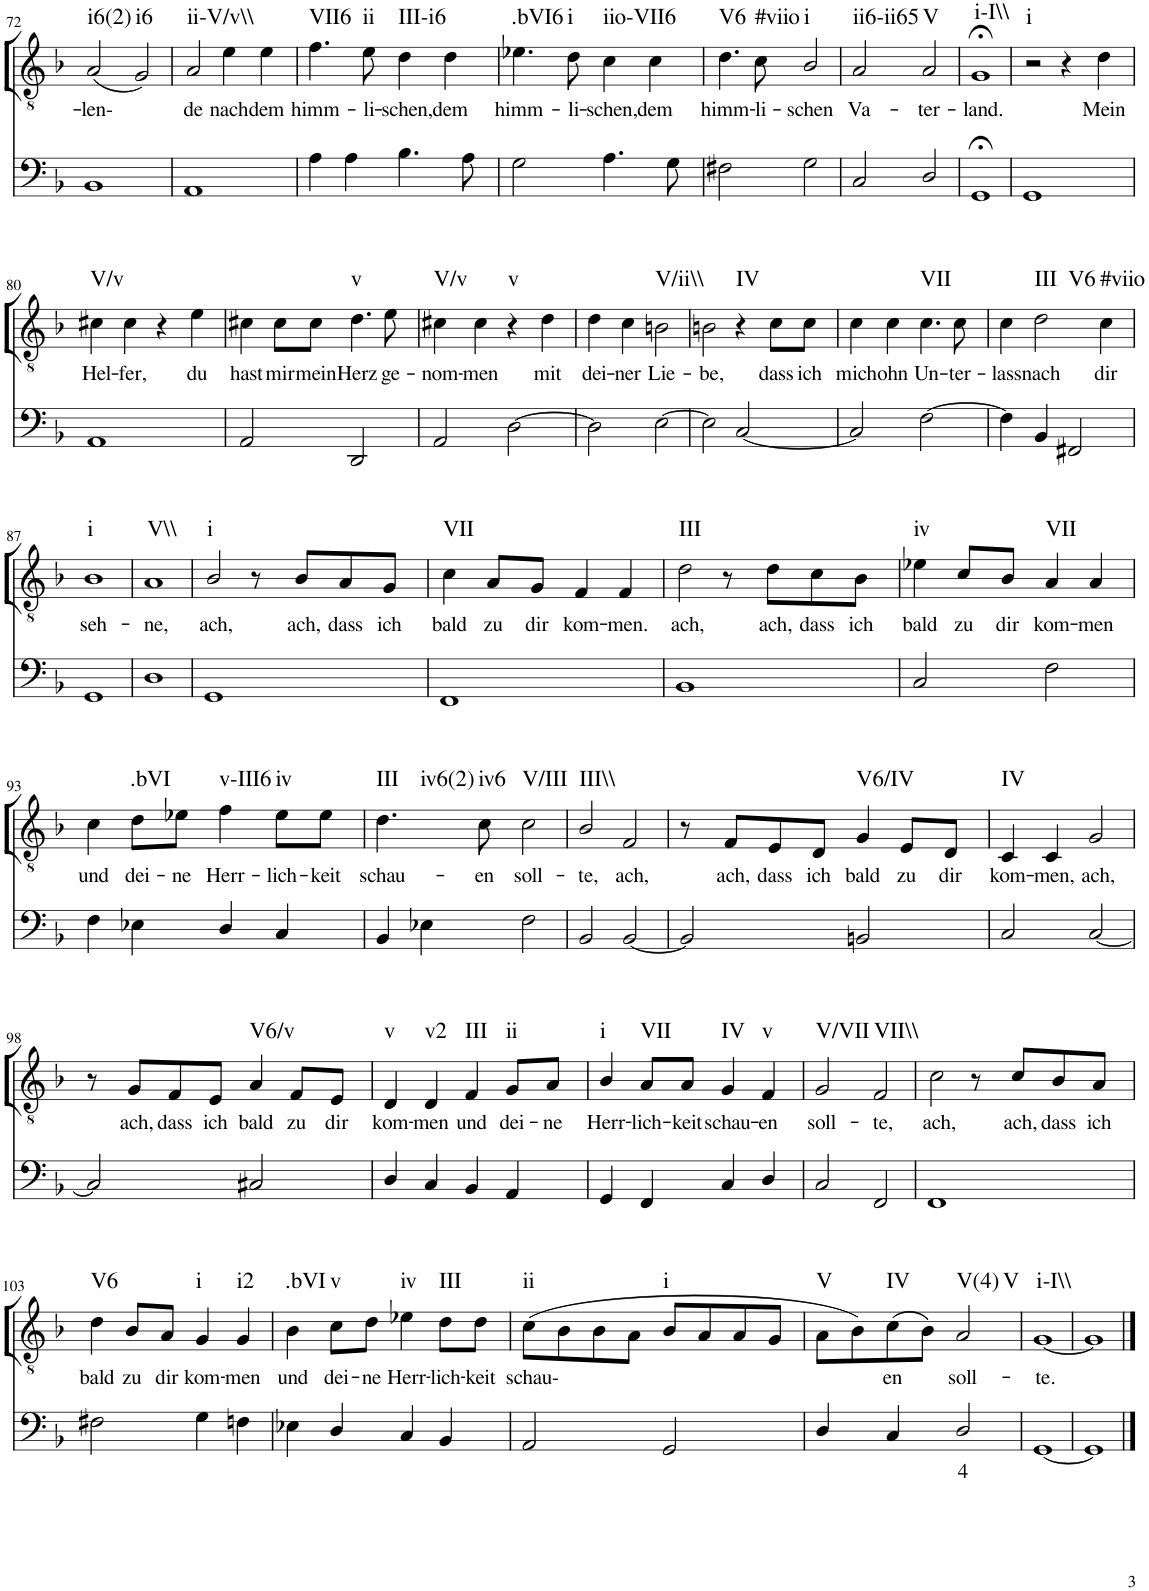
**kern	**text	**kern	**text	**harte
*part2	*part2	*part1	*part1	*part1
*staff2	*staff2	*staff1	*staff1	*
*I"Continuo	*	*I"Tenor	*	*
!!LO:PB:g=z
*clefF4	*	*clefGv2	*	*
*k[b-]	*	*k[b-]	*	*
*M4/4	*	*M4/4	*	*
=72	=72	=72	=72	=72
!	!	!	!LO:LY:b	!LO:H:kt=i6(2)
1BB-	.	(2A/	len-	N
!	!	!	!	!LO:H:kt=i6
.	.	2G/)	.	N
=73	=73	=73	=73	=73
!	!	!	!LO:LY:b	!LO:H:kt=ii-V/v\\
1AA	.	2A/	de	N
!	!	!	!LO:LY:b	!
.	.	4e\	nach	.
!	!	!	!LO:LY:b	!
.	.	4e\	dem	.
=74	=74	=74	=74	=74
!	!	!	!LO:LY:b	!LO:H:kt=VII6
4A\	.	4.f\	himm-	N
4A\	.	.	.	.
!	!	!	!LO:LY:b	!LO:H:kt=ii
.	.	8e\	li-	N
!	!	!	!LO:LY:b	!LO:H:kt=III-i6
4.B-\	.	4d\	schen,	N
!	!	!	!LO:LY:b	!
.	.	4d\	dem	.
8A\	.	.	.	.
=75	=75	=75	=75	=75
!	!	!	!LO:LY:b	!LO:H:kt=.bVI6
2G\	.	4.e-X\	himm-	N
!	!	!	!LO:LY:b	!LO:H:kt=i
.	.	8d\	li-	N
!	!	!	!LO:LY:b	!LO:H:kt=iio-VII6
4.A\	.	4c\	schen,	N
!	!	!	!LO:LY:b	!
.	.	4c\	dem	.
8G\	.	.	.	.
=76	=76	=76	=76	=76
!	!	!	!LO:LY:b	!LO:H:kt=V6
2F#X\	.	4.d\	himm-	N
!	!	!	!LO:LY:b	!LO:H:kt=#viio
.	.	8c\	li-	N
!	!	!	!LO:LY:b	!LO:H:kt=i
2G\	.	2B-/	schen	N
=77	=77	=77	=77	=77
!	!	!	!LO:LY:b	!LO:H:kt=ii6-ii65
2C/	.	2A/	Va-	N
!	!	!	!LO:LY:b	!LO:H:kt=V
2D/	.	2A/	ter-	N
=78	=78	=78	=78	=78
!	!	!	!LO:LY:b	!LO:H:kt=i-I\\
1GG;<	.	1G;<	land.	N
=79	=79	=79	=79	=79
!	!	!	!	!LO:H:kt=i
1GG	.	2r	.	N
.	.	4r	.	.
!	!	!	!LO:LY:b	!
.	.	4d\	Mein	.
!!LO:LB:g=z
=80	=80	=80	=80	=80
!	!	!	!LO:LY:b	!LO:H:kt=V/v
1AA	.	4c#X\	Hel-	N
!	!	!	!LO:LY:b	!
.	.	4c#\	fer,	.
.	.	4r	.	.
!	!	!	!LO:LY:b	!
.	.	4e\	du	.
=81	=81	=81	=81	=81
!	!	!	!LO:LY:b	!
2AA/	.	4c#X\	hast	.
!	!	!	!LO:LY:b	!
.	.	8c#\L	mir	.
!	!	!	!LO:LY:b	!
.	.	8c#\J	mein	.
!	!	!	!LO:LY:b	!LO:H:kt=v
2DD/	.	4.d\	Herz	N
!	!	!	!LO:LY:b	!
.	.	8e\	ge-	.
=82	=82	=82	=82	=82
!	!	!	!LO:LY:b	!LO:H:kt=V/v
2AA/	.	4c#X\	nom-	N
!	!	!	!LO:LY:b	!
.	.	4c#\	men	.
!	!	!	!	!LO:H:kt=v
[2D\	.	4r	.	N
!	!	!	!LO:LY:b	!
.	.	4d\	mit	.
=83	=83	=83	=83	=83
!	!	!	!LO:LY:b	!
2D\]	.	4d\	dei-	.
!	!	!	!LO:LY:b	!
.	.	4c\	ner	.
!	!	!	!LO:LY:b	!LO:H:kt=V/ii\\
[2E\	.	2Bn\	Lie-	N
=84	=84	=84	=84	=84
!	!	!	!LO:LY:b	!
2E\]	.	2Bn\	be,	.
!	!	!	!	!LO:H:kt=IV
[2C/	.	4r	.	N
!	!	!	!LO:LY:b	!
.	.	8c\L	dass	.
!	!	!	!LO:LY:b	!
.	.	8c\J	ich	.
=85	=85	=85	=85	=85
!	!	!	!LO:LY:b	!
2C/]	.	4c\	mich	.
!	!	!	!LO:LY:b	!
.	.	4c\	ohn	.
!	!	!	!LO:LY:b	!LO:H:kt=VII
[2F\	.	4.c\	Un-	N
!	!	!	!LO:LY:b	!
.	.	8c\	ter-	.
=86	=86	=86	=86	=86
!	!	!	!LO:LY:b	!
4F\]	.	4c\	lass	.
!	!	!	!LO:LY:b	!LO:H:n=1:kt=III
!	!	!	!	!LO:H:n=2:kt=V6
4BB-/	.	2d\	nach	N N
2FF#X/	.	.	.	.
!	!	!	!LO:LY:b	!LO:H:kt=#viio
.	.	4c\	dir	N
!!LO:LB:g=z
=87	=87	=87	=87	=87
!	!	!	!LO:LY:b	!LO:H:kt=i
1GG	.	1B-	seh-	N
=88	=88	=88	=88	=88
!	!	!	!LO:LY:b	!LO:H:kt=V\\
1D	.	1A	ne,	N
=89	=89	=89	=89	=89
!	!	!	!LO:LY:b	!LO:H:kt=i
1GG	.	2B-/	ach,	N
.	.	8r	.	.
!	!	!	!LO:LY:b	!
.	.	8B-/L	ach,	.
!	!	!	!LO:LY:b	!
.	.	8A/	dass	.
!	!	!	!LO:LY:b	!
.	.	8G/J	ich	.
=90	=90	=90	=90	=90
!	!	!	!LO:LY:b	!LO:H:kt=VII
1FF	.	4c\	bald	N
!	!	!	!LO:LY:b	!
.	.	8A/L	zu	.
!	!	!	!LO:LY:b	!
.	.	8G/J	dir	.
!	!	!	!LO:LY:b	!
.	.	4F/	kom-	.
!	!	!	!LO:LY:b	!
.	.	4F/	men.	.
=91	=91	=91	=91	=91
!	!	!	!LO:LY:b	!LO:H:kt=III
1BB-	.	2d\	ach,	N
.	.	8r	.	.
!	!	!	!LO:LY:b	!
.	.	8d\L	ach,	.
!	!	!	!LO:LY:b	!
.	.	8c\	dass	.
!	!	!	!LO:LY:b	!
.	.	8B-\J	ich	.
=92	=92	=92	=92	=92
!	!	!	!LO:LY:b	!LO:H:kt=iv
2C/	.	4e-X\	bald	N
!	!	!	!LO:LY:b	!
.	.	8c/L	zu	.
!	!	!	!LO:LY:b	!
.	.	8B-/J	dir	.
!	!	!	!LO:LY:b	!LO:H:kt=VII
2F\	.	4A/	kom-	N
!	!	!	!LO:LY:b	!
.	.	4A/	men	.
!!LO:LB:g=z
=93	=93	=93	=93	=93
!	!	!	!LO:LY:b	!
4F\	.	4c\	und	.
!	!	!	!LO:LY:b	!LO:H:kt=.bVI
4E-X\	.	8d\L	dei-	N
!	!	!	!LO:LY:b	!
.	.	8e-X\J	ne	.
!	!	!	!LO:LY:b	!LO:H:kt=v-III6
4D/	.	4f\	Herr-	N
!	!	!	!LO:LY:b	!LO:H:kt=iv
4C/	.	8e-\L	lich-	N
!	!	!	!LO:LY:b	!
.	.	8e-\J	keit	.
=94	=94	=94	=94	=94
!	!	!	!LO:LY:b	!LO:H:n=1:kt=III
!	!	!	!	!LO:H:n=2:kt=iv6(2)
4BB-/	.	4.d\	schau-	N N
4E-X\	.	.	.	.
!	!	!	!LO:LY:b	!LO:H:kt=iv6
.	.	8c\	en	N
!	!	!	!LO:LY:b	!LO:H:kt=V/III
2F\	.	2c\	soll-	N
=95	=95	=95	=95	=95
!	!	!	!LO:LY:b	!LO:H:kt=III\\
2BB-/	.	2B-/	te,	N
!	!	!	!LO:LY:b	!
[2BB-/	.	2F/	ach,	.
=96	=96	=96	=96	=96
2BB-/]	.	8r	.	.
!	!	!	!LO:LY:b	!
.	.	8F/L	ach,	.
!	!	!	!LO:LY:b	!
.	.	8E/	dass	.
!	!	!	!LO:LY:b	!
.	.	8D/J	ich	.
!	!	!	!LO:LY:b	!LO:H:kt=V6/IV
2BBn/	.	4G/	bald	N
!	!	!	!LO:LY:b	!
.	.	8E/L	zu	.
!	!	!	!LO:LY:b	!
.	.	8D/J	dir	.
=97	=97	=97	=97	=97
!	!	!	!LO:LY:b	!LO:H:kt=IV
2C/	.	4C/	kom-	N
!	!	!	!LO:LY:b	!
.	.	4C/	men,	.
!	!	!	!LO:LY:b	!
[2C/	.	2G/	ach,	.
!!LO:LB:g=z
=98	=98	=98	=98	=98
2C/]	.	8r	.	.
!	!	!	!LO:LY:b	!
.	.	8G/L	ach,	.
!	!	!	!LO:LY:b	!
.	.	8F/	dass	.
!	!	!	!LO:LY:b	!
.	.	8E/J	ich	.
!	!	!	!LO:LY:b	!LO:H:kt=V6/v
2C#X/	.	4A/	bald	N
!	!	!	!LO:LY:b	!
.	.	8F/L	zu	.
!	!	!	!LO:LY:b	!
.	.	8E/J	dir	.
=99	=99	=99	=99	=99
!	!	!	!LO:LY:b	!LO:H:kt=v
4D/	.	4D/	kom-	N
!	!	!	!LO:LY:b	!LO:H:kt=v2
4C/	.	4D/	men	N
!	!	!	!LO:LY:b	!LO:H:kt=III
4BB-/	.	4F/	und	N
!	!	!	!LO:LY:b	!LO:H:kt=ii
4AA/	.	8G/L	dei-	N
!	!	!	!LO:LY:b	!
.	.	8A/J	ne	.
=100	=100	=100	=100	=100
!	!	!	!LO:LY:b	!LO:H:kt=i
4GG/	.	4B-/	Herr-	N
!	!	!	!LO:LY:b	!LO:H:kt=VII
4FF/	.	8A/L	lich-	N
!	!	!	!LO:LY:b	!
.	.	8A/J	keit	.
!	!	!	!LO:LY:b	!LO:H:kt=IV
4C/	.	4G/	schau-	N
!	!	!	!LO:LY:b	!LO:H:kt=v
4D/	.	4F/	en	N
=101	=101	=101	=101	=101
!	!	!	!LO:LY:b	!LO:H:kt=V/VII
2C/	.	2G/	soll-	N
!	!	!	!LO:LY:b	!LO:H:kt=VII\\
2FF/	.	2F/	te,	N
=102	=102	=102	=102	=102
!	!	!	!LO:LY:b	!
1FF	.	2c\	ach,	.
.	.	8r	.	.
!	!	!	!LO:LY:b	!
.	.	8c/L	ach,	.
!	!	!	!LO:LY:b	!
.	.	8B-/	dass	.
!	!	!	!LO:LY:b	!
.	.	8A/J	ich	.
!!LO:LB:g=z
=103	=103	=103	=103	=103
!	!	!	!LO:LY:b	!LO:H:kt=V6
2F#X\	.	4d\	bald	N
!	!	!	!LO:LY:b	!
.	.	8B-/L	zu	.
!	!	!	!LO:LY:b	!
.	.	8A/J	dir	.
!	!	!	!LO:LY:b	!LO:H:kt=i
4G\	.	4G/	kom-	N
!	!	!	!LO:LY:b	!LO:H:kt=i2
4Fn\	.	4G/	men	N
=104	=104	=104	=104	=104
!	!	!	!LO:LY:b	!LO:H:kt=.bVI
4E-X\	.	4B-\	und	N
!	!	!	!LO:LY:b	!LO:H:kt=v
4D/	.	8c\L	dei-	N
!	!	!	!LO:LY:b	!
.	.	8d\J	ne	.
!	!	!	!LO:LY:b	!LO:H:kt=iv
4C/	.	4e-X\	Herr-	N
!	!	!	!LO:LY:b	!LO:H:kt=III
4BB-/	.	8d\L	lich-	N
!	!	!	!LO:LY:b	!
.	.	8d\J	keit	.
=105	=105	=105	=105	=105
!	!	!	!LO:LY:b	!LO:H:kt=ii
2AA/	.	(8c\L	schau-	N
.	.	8B-\	.	.
.	.	8B-\	.	.
.	.	8A\J	.	.
!	!	!	!	!LO:H:kt=i
2GG/	.	8B-/L	.	N
.	.	8A/	.	.
.	.	8A/	.	.
.	.	8G/J	.	.
=106	=106	=106	=106	=106
!	!	!	!	!LO:H:kt=V
4D/	.	8A\L	.	N
.	.	8B-\)	.	.
!	!	!	!LO:LY:b	!LO:H:kt=IV
4C/	.	(8c\	en	N
.	.	8B-\J)	.	.
!	!LO:LY:b	!	!LO:LY:b	!LO:H:n=1:kt=V(4)
!	!	!	!	!LO:H:n=2:kt=V
2D/	4	2A/	soll-	N N
=107	=107	=107	=107	=107
!	!	!	!LO:LY:b	!LO:H:kt=i-I\\
[1GG	.	[1G	te.	N
=108	=108	=108	=108	=108
1GG]	.	1G]	.	.
==	==	==	==	==
*-	*-	*-	*-	*-
